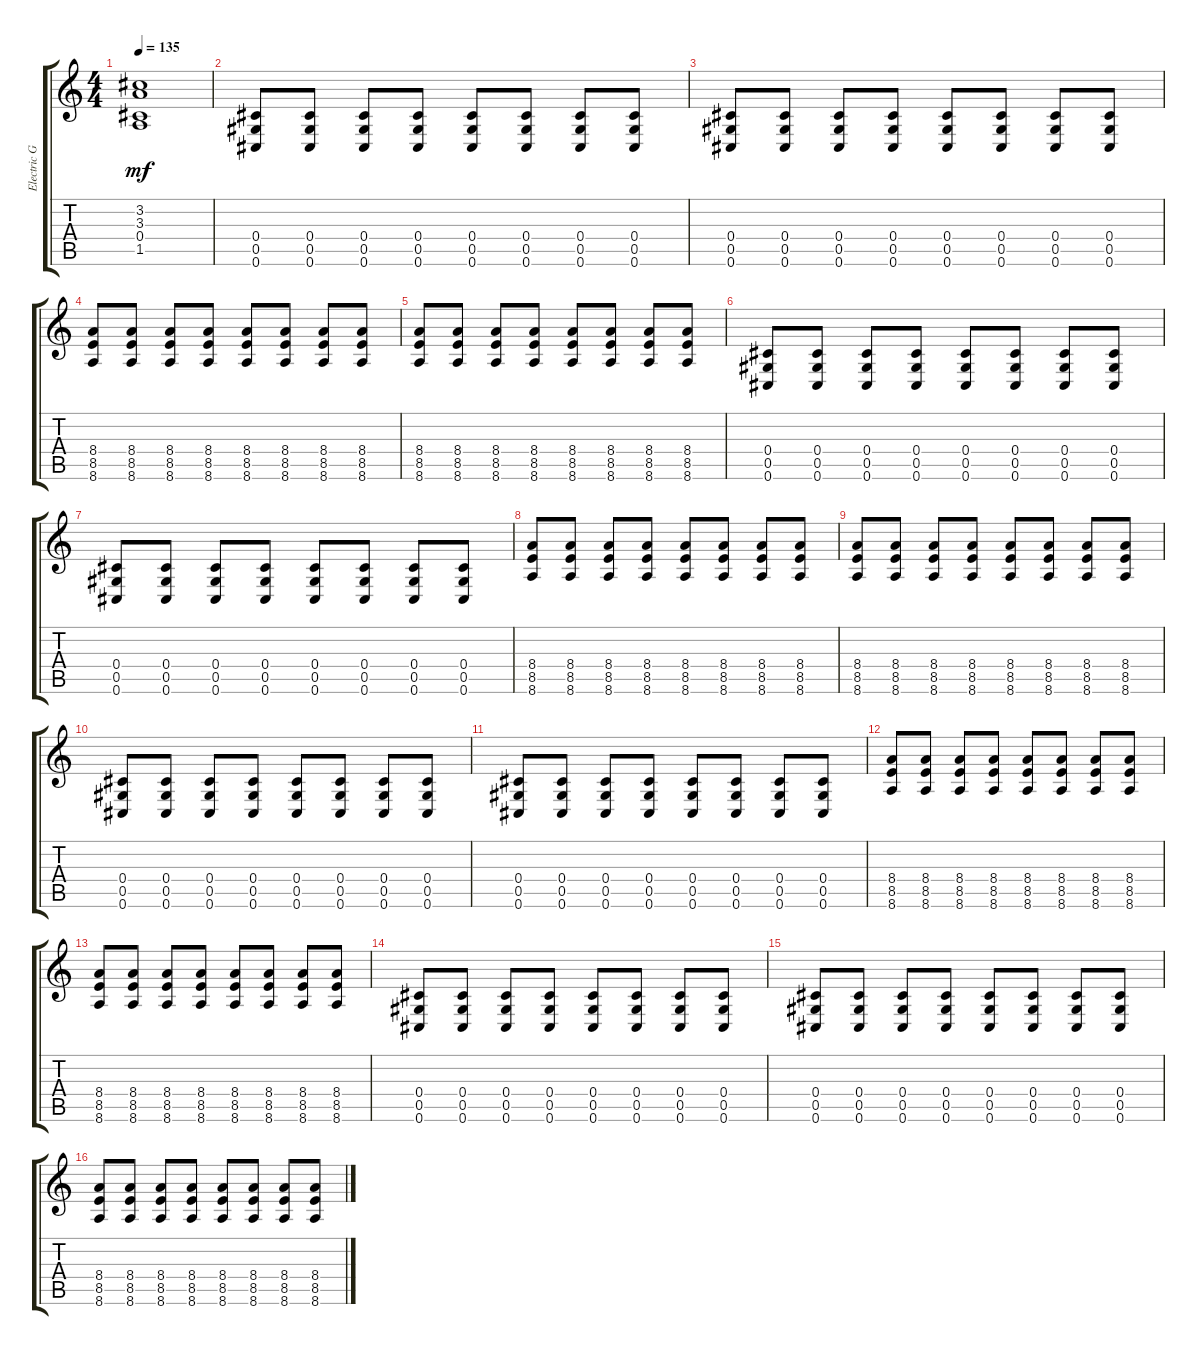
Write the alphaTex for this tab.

\track ("Electric Guitar" "Electric G") {instrument overdrivenguitar}
\staff {score tabs}
\tuning (Eb4 Bb3 Gb3 Db3 Ab2 Db2) {hide}
\ts (4 4)
\tempo 135
\clef g2
\ks c
(3.2{t} 3.3{t} 0.4{t} 1.5{t}).1{dy mf} |
(0.4 0.5 0.6).8 (0.4 0.5 0.6).8 (0.4 0.5 0.6).8 (0.4 0.5 0.6).8 (0.4 0.5 0.6).8 (0.4 0.5 0.6).8 (0.4 0.5 0.6).8 (0.4 0.5 0.6).8 |
(0.4 0.5 0.6).8 (0.4 0.5 0.6).8 (0.4 0.5 0.6).8 (0.4 0.5 0.6).8 (0.4 0.5 0.6).8 (0.4 0.5 0.6).8 (0.4 0.5 0.6).8 (0.4 0.5 0.6).8 |
(8.4 8.5 8.6).8 (8.4 8.5 8.6).8 (8.4 8.5 8.6).8 (8.4 8.5 8.6).8 (8.4 8.5 8.6).8 (8.4 8.5 8.6).8 (8.4 8.5 8.6).8 (8.4 8.5 8.6).8 |
(8.4 8.5 8.6).8 (8.4 8.5 8.6).8 (8.4 8.5 8.6).8 (8.4 8.5 8.6).8 (8.4 8.5 8.6).8 (8.4 8.5 8.6).8 (8.4 8.5 8.6).8 (8.4 8.5 8.6).8 |
(0.4 0.5 0.6).8 (0.4 0.5 0.6).8 (0.4 0.5 0.6).8 (0.4 0.5 0.6).8 (0.4 0.5 0.6).8 (0.4 0.5 0.6).8 (0.4 0.5 0.6).8 (0.4 0.5 0.6).8 |
(0.4 0.5 0.6).8 (0.4 0.5 0.6).8 (0.4 0.5 0.6).8 (0.4 0.5 0.6).8 (0.4 0.5 0.6).8 (0.4 0.5 0.6).8 (0.4 0.5 0.6).8 (0.4 0.5 0.6).8 |
(8.4 8.5 8.6).8 (8.4 8.5 8.6).8 (8.4 8.5 8.6).8 (8.4 8.5 8.6).8 (8.4 8.5 8.6).8 (8.4 8.5 8.6).8 (8.4 8.5 8.6).8 (8.4 8.5 8.6).8 |
(8.4 8.5 8.6).8 (8.4 8.5 8.6).8 (8.4 8.5 8.6).8 (8.4 8.5 8.6).8 (8.4 8.5 8.6).8 (8.4 8.5 8.6).8 (8.4 8.5 8.6).8 (8.4 8.5 8.6).8 |
(0.4 0.5 0.6).8 (0.4 0.5 0.6).8 (0.4 0.5 0.6).8 (0.4 0.5 0.6).8 (0.4 0.5 0.6).8 (0.4 0.5 0.6).8 (0.4 0.5 0.6).8 (0.4 0.5 0.6).8 |
(0.4 0.5 0.6).8 (0.4 0.5 0.6).8 (0.4 0.5 0.6).8 (0.4 0.5 0.6).8 (0.4 0.5 0.6).8 (0.4 0.5 0.6).8 (0.4 0.5 0.6).8 (0.4 0.5 0.6).8 |
(8.4 8.5 8.6).8 (8.4 8.5 8.6).8 (8.4 8.5 8.6).8 (8.4 8.5 8.6).8 (8.4 8.5 8.6).8 (8.4 8.5 8.6).8 (8.4 8.5 8.6).8 (8.4 8.5 8.6).8 |
(8.4 8.5 8.6).8 (8.4 8.5 8.6).8 (8.4 8.5 8.6).8 (8.4 8.5 8.6).8 (8.4 8.5 8.6).8 (8.4 8.5 8.6).8 (8.4 8.5 8.6).8 (8.4 8.5 8.6).8 |
(0.4 0.5 0.6).8 (0.4 0.5 0.6).8 (0.4 0.5 0.6).8 (0.4 0.5 0.6).8 (0.4 0.5 0.6).8 (0.4 0.5 0.6).8 (0.4 0.5 0.6).8 (0.4 0.5 0.6).8 |
(0.4 0.5 0.6).8 (0.4 0.5 0.6).8 (0.4 0.5 0.6).8 (0.4 0.5 0.6).8 (0.4 0.5 0.6).8 (0.4 0.5 0.6).8 (0.4 0.5 0.6).8 (0.4 0.5 0.6).8 |
(8.4 8.5 8.6).8 (8.4 8.5 8.6).8 (8.4 8.5 8.6).8 (8.4 8.5 8.6).8 (8.4 8.5 8.6).8 (8.4 8.5 8.6).8 (8.4 8.5 8.6).8 (8.4 8.5 8.6).8
